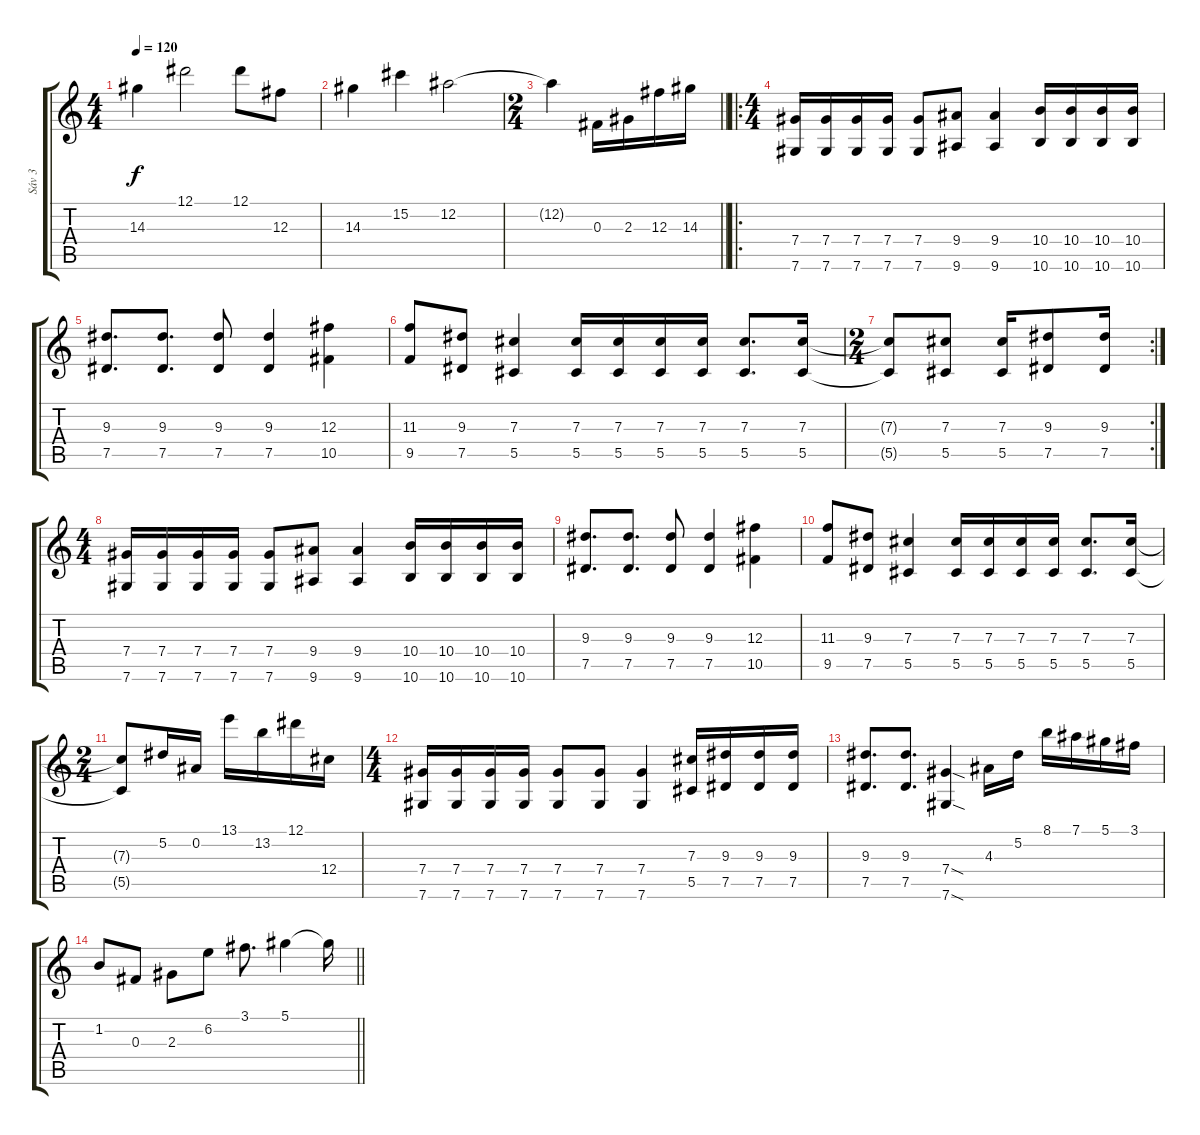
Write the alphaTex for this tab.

\track ("Sáv 3" "Sáv 3") {instrument overdrivenguitar}
\staff {score tabs}
\tuning (Eb4 Bb3 Gb3 Db3 Ab2 Db2) {hide}
\ts (4 4)
\tempo 120
\clef g2
\ks c
14.3.4{dy f} 12.1.2 12.1.8 12.3.8 |
14.3.4 15.2.4 12.2.2 |
\ts (2 4)
\barLineRight lightlight
12.2{t}.4{volume 12 instrument distortionguitar} 0.3.16 2.3.16 12.3.16 14.3.16 |
\ro
\ts (4 4)
(7.4 7.6).16 (7.4 7.6).16 (7.4 7.6).16 (7.4 7.6).16 (7.4 7.6).8 (9.4 9.6).8 (9.4 9.6).4 (10.4 10.6).16 (10.4 10.6).16 (10.4 10.6).16 (10.4 10.6).16 |
(9.3 7.5).8{d} (9.3 7.5).8{d} (9.3 7.5).8 (9.3 7.5).4 (12.3 10.5).4 |
(11.3 9.5).8 (9.3 7.5).8 (7.3 5.5).4 (7.3 5.5).16 (7.3 5.5).16 (7.3 5.5).16 (7.3 5.5).16 (7.3 5.5).8{d} (7.3 5.5).16 |
\rc 2
\ts (2 4)
(7.3{t} 5.5{t}).8 (7.3 5.5).8 (7.3 5.5).16 (9.3 7.5).8 (9.3 7.5).16 |
\ts (4 4)
(7.4 7.6).16 (7.4 7.6).16 (7.4 7.6).16 (7.4 7.6).16 (7.4 7.6).8 (9.4 9.6).8 (9.4 9.6).4 (10.4 10.6).16 (10.4 10.6).16 (10.4 10.6).16 (10.4 10.6).16 |
(9.3 7.5).8{d} (9.3 7.5).8{d} (9.3 7.5).8 (9.3 7.5).4 (12.3 10.5).4 |
(11.3 9.5).8 (9.3 7.5).8 (7.3 5.5).4 (7.3 5.5).16 (7.3 5.5).16 (7.3 5.5).16 (7.3 5.5).16 (7.3 5.5).8{d} (7.3 5.5).16 |
\ts (2 4)
(7.3{t} 5.5{t}).8 5.2.16 0.2.16 13.1.16 13.2.16 12.1.16 12.4.16 |
\ts (4 4)
(7.4 7.6).16 (7.4 7.6).16 (7.4 7.6).16 (7.4 7.6).16 (7.4 7.6).8 (7.4 7.6).8 (7.4 7.6).4 (7.3 5.5).16 (9.3 7.5).16 (9.3 7.5).16 (9.3 7.5).16 |
(9.3 7.5).8{d} (9.3 7.5).8{d} (7.4{sod} 7.6{sod}).4 4.3.16 5.2.16 8.1.16 7.1.16 5.1.16 3.1.16 |
\barLineRight lightlight
1.2.8 0.3.8 2.3.8 6.2.8 3.1.8{d} 5.1.4 5.1{t}.16
